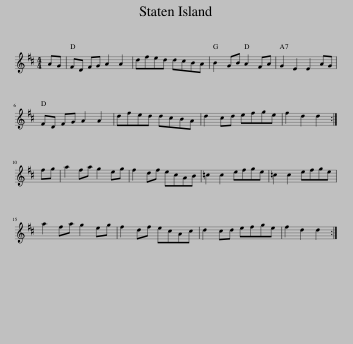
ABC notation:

X:1
L:1/8
M:4/4
I:linebreak $
K:D
V:1 treble
V:1
 AG | FD FG A2 A2 | dfed dcBA | B2 GB A2 FA | G2 E2 E2 AG |$ %5
 FD FG A2 A2 | dfed dcBA | d2 cd efge | f2 d2 d2 :|$ fg | %10
 a2 fa g2 eg | f2 df ecAB | =c2 c2 efge | =c2 c2 efge |$ a2 fa g2 eg | %15
 f2 df ecAc | d2 cd efge | f2 d2 d2 :| %18
